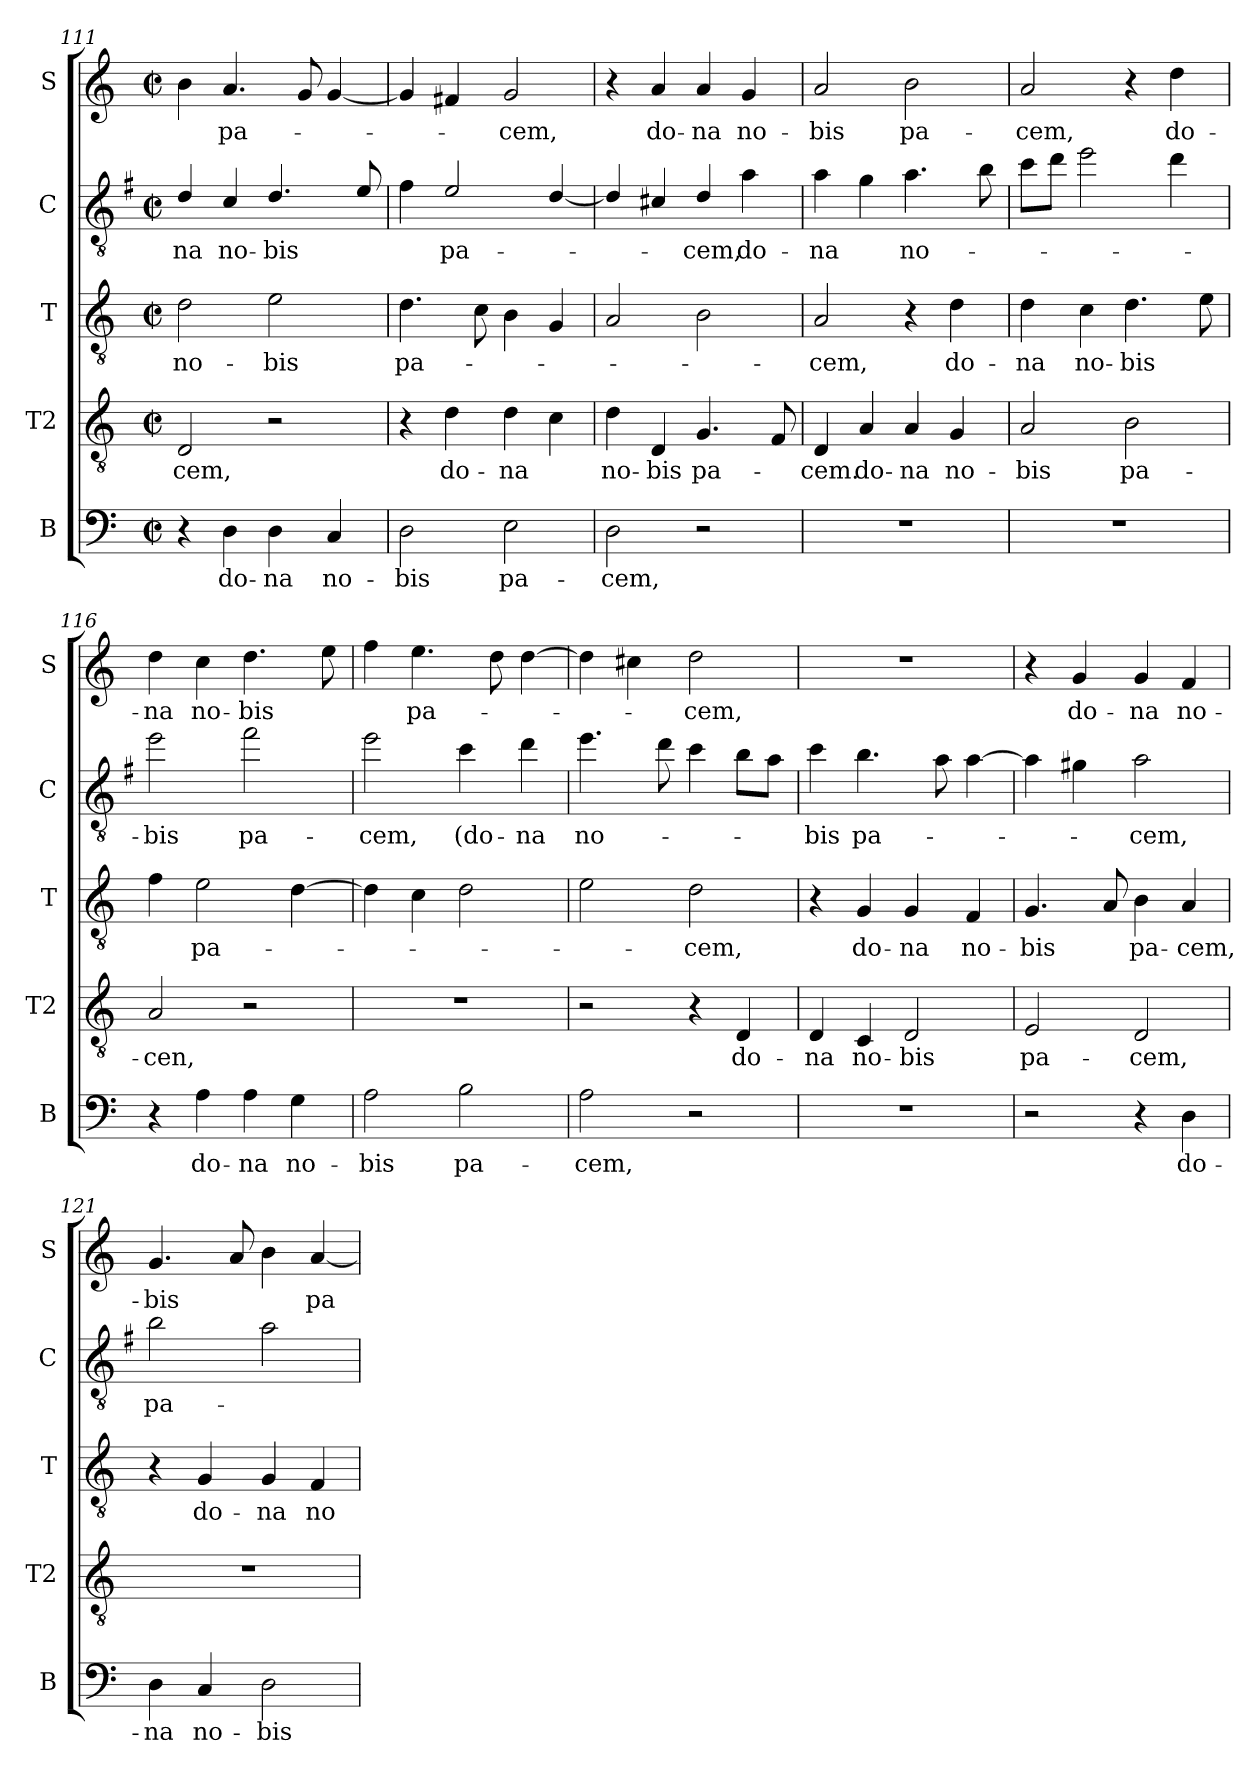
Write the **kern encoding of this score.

**kern	**text	**kern	**text	**kern	**text	**kern	**text	**kern	**text
*part5	*part5	*part4	*part4	*part3	*part3	*part2	*part2	*part1	*part1
*staff5	*staff5	*staff4	*staff4	*staff3	*staff3	*staff2	*staff2	*staff1	*staff1
*I"B	*	*I"T2	*	*I"T	*	*I"C	*	*I"S	*
*I'B	*	*I'T2	*	*I'T	*	*I'C	*	*I'S	*
*clefF4	*	*clefGv2	*	*clefGv2	*	*clefGv2	*	*clefG2	*
*	*	*	*	*	*	*ITrd4c7	*	*	*
*k[]	*	*k[]	*	*k[]	*	*k[]	*	*k[]	*
*M2/2	*	*M2/2	*	*M2/2	*	*M2/2	*	*M2/2	*
*met(c|)	*	*met(c|)	*	*met(c|)	*	*met(c|)	*	*met(c|)	*
=111	=111	=111	=111	=111	=111	=111	=111	=111	=111
!	!	!	!LO:LY:b	!	!LO:LY:b	!	!LO:LY:b	!	!
4r	.	2D/	-cem,	2d\	no-	4G/	-na	4b\	.
!	!LO:LY:b	!	!	!	!	!	!LO:LY:b	!	!LO:LY:b
4D\	do-	.	.	.	.	4F/	no-	4.a/	pa-
!	!LO:LY:b	!	!	!	!LO:LY:b	!	!LO:LY:b	!	!
4D\	-na	2r	.	2e\	-bis	4.G/	-bis	.	.
.	.	.	.	.	.	.	.	8g/	.
!	!LO:LY:b	!	!	!	!	!	!	!	!
4C/	no-	.	.	.	.	.	.	[4g/	.
.	.	.	.	.	.	8A/	.	.	.
=112	=112	=112	=112	=112	=112	=112	=112	=112	=112
!	!LO:LY:b	!	!	!	!LO:LY:b	!	!	!	!
2D\	-bis	4r	.	4.d\	pa-	4B\	.	4g/]	.
!	!	!	!LO:LY:b	!	!	!	!LO:LY:b	!	!
.	.	4d\	do-	.	.	2A/	pa-	4f#X/	.
.	.	.	.	8c\	.	.	.	.	.
!	!LO:LY:b	!	!LO:LY:b	!	!	!	!	!	!LO:LY:b
2E\	pa-	4d\	na	4B\	.	.	.	2g/	-cem,
.	.	4c\	.	4G/	.	[4G/	.	.	.
=113	=113	=113	=113	=113	=113	=113	=113	=113	=113
!	!LO:LY:b	!	!LO:LY:b	!	!	!	!	!	!
2D\	-cem,	4d\	no-	2A/	.	4G/]	.	4r	.
!	!	!	!LO:LY:b	!	!	!	!	!	!LO:LY:b
.	.	4D/	-bis	.	.	4F#X/	.	4a/	do-
!	!	!	!LO:LY:b	!	!	!	!LO:LY:b	!	!LO:LY:b
2r	.	4.G/	pa-	2B\	.	4G/	-cem,	4a/	-na
!	!	!	!	!	!	!	!LO:LY:b	!	!LO:LY:b
.	.	.	.	.	.	4d\	do-	4g/	no-
.	.	8F/	.	.	.	.	.	.	.
!!LO:PB:g=z
=114	=114	=114	=114	=114	=114	=114	=114	=114	=114
!	!	!	!LO:LY:b	!	!LO:LY:b	!	!LO:LY:b	!	!LO:LY:b
1r	.	4D/	-cem.	2A/	-cem,	4d\	-na	2a/	-bis
!	!	!	!LO:LY:b	!	!	!	!	!	!
.	.	4A/	do-	.	.	4c\	.	.	.
!	!	!	!LO:LY:b	!	!	!	!LO:LY:b	!	!LO:LY:b
.	.	4A/	-na	4r	.	4.d\	no-	2b\	pa-
!	!	!	!LO:LY:b	!	!LO:LY:b	!	!	!	!
.	.	4G/	no-	4d\	do-	.	.	.	.
.	.	.	.	.	.	8e\	.	.	.
=115	=115	=115	=115	=115	=115	=115	=115	=115	=115
!	!	!	!LO:LY:b	!	!LO:LY:b	!	!	!	!LO:LY:b
1r	.	2A/	-bis	4d\	-na	8f\L	.	2a/	-cem,
.	.	.	.	.	.	8g\J	.	.	.
!	!	!	!	!	!LO:LY:b	!	!	!	!
.	.	.	.	4c\	no-	2a\	.	.	.
!	!	!	!LO:LY:b	!	!LO:LY:b	!	!	!	!
.	.	2B\	pa-	4.d\	-bis	.	.	4r	.
!	!	!	!	!	!	!	!	!	!LO:LY:b
.	.	.	.	.	.	4g\	.	4dd\	do-
.	.	.	.	8e\	.	.	.	.	.
=116	=116	=116	=116	=116	=116	=116	=116	=116	=116
!	!	!	!LO:LY:b	!	!	!	!LO:LY:b	!	!LO:LY:b
4r	.	2A/	-cen,	4f\	.	2a\	bis	4dd\	-na
!	!LO:LY:b	!	!	!	!LO:LY:b	!	!	!	!LO:LY:b
4A\	do-	.	.	2e\	pa-	.	.	4cc\	no-
!	!LO:LY:b	!	!	!	!	!	!LO:LY:b	!	!LO:LY:b
4A\	-na	2r	.	.	.	2b\	pa-	4.dd\	-bis
!	!LO:LY:b	!	!	!	!	!	!	!	!
4G\	no-	.	.	[4d\	.	.	.	.	.
.	.	.	.	.	.	.	.	8ee\	.
=117	=117	=117	=117	=117	=117	=117	=117	=117	=117
!	!LO:LY:b	!	!	!	!	!	!LO:LY:b	!	!
2A\	-bis	1r	.	4d\]	.	2a\	-cem,	4ff\	.
!	!	!	!	!	!	!	!	!	!LO:LY:b
.	.	.	.	4c\	.	.	.	4.ee\	pa-
!	!LO:LY:b	!	!	!	!	!	!LO:LY:b	!	!
2B\	pa-	.	.	2d\	.	4f\	(do-	.	.
.	.	.	.	.	.	.	.	8dd\	.
!	!	!	!	!	!	!	!LO:LY:b	!	!
.	.	.	.	.	.	4g\	-na	[4dd\	.
=118	=118	=118	=118	=118	=118	=118	=118	=118	=118
!	!LO:LY:b	!	!	!	!	!	!LO:LY:b	!	!
2A\	-cem,	2r	.	2e\	.	4.a\	no-	4dd\]	.
.	.	.	.	.	.	.	.	4cc#X\	.
.	.	.	.	.	.	8g\	.	.	.
!	!	!	!	!	!LO:LY:b	!	!	!	!LO:LY:b
2r	.	4r	.	2d\	-cem,	4f\	.	2dd\	-cem,
!	!	!	!LO:LY:b	!	!	!	!	!	!
.	.	4D/	do-	.	.	8e\L	.	.	.
.	.	.	.	.	.	8d\J	.	.	.
!!LO:LB:g=z
=119	=119	=119	=119	=119	=119	=119	=119	=119	=119
!	!	!	!LO:LY:b	!	!	!	!LO:LY:b	!	!
1r	.	4D/	-na	4r	.	4f\	-bis	1r	.
!	!	!	!LO:LY:b	!	!LO:LY:b	!	!LO:LY:b	!	!
.	.	4C/	no-	4G/	do-	4.e\	pa-	.	.
!	!	!	!LO:LY:b	!	!LO:LY:b	!	!	!	!
.	.	2D/	-bis	4G/	-na	.	.	.	.
.	.	.	.	.	.	8d\	.	.	.
!	!	!	!	!	!LO:LY:b	!	!	!	!
.	.	.	.	4F/	no-	[4d\	.	.	.
=120	=120	=120	=120	=120	=120	=120	=120	=120	=120
!	!	!	!LO:LY:b	!	!LO:LY:b	!	!	!	!
2r	.	2E/	pa-	4.G/	-bis	4d\]	.	4r	.
!	!	!	!	!	!	!	!	!	!LO:LY:b
.	.	.	.	.	.	4c#X\	.	4g/	do-
.	.	.	.	8A/	.	.	.	.	.
!	!	!	!LO:LY:b	!	!LO:LY:b	!	!LO:LY:b	!	!LO:LY:b
4r	.	2D/	-cem,	4B\	pa-	2d\	cem,	4g/	-na
!	!LO:LY:b	!	!	!	!LO:LY:b	!	!	!	!LO:LY:b
4D\	do-	.	.	4A/	-cem,	.	.	4f/	no-
=121	=121	=121	=121	=121	=121	=121	=121	=121	=121
!	!LO:LY:b	!	!	!	!	!	!LO:LY:b	!	!LO:LY:b
4D\	-na	1r	.	4r	.	2e\	pa-	4.g/	-bis
!	!LO:LY:b	!	!	!	!LO:LY:b	!	!	!	!
4C/	no-	.	.	4G/	do-	.	.	.	.
.	.	.	.	.	.	.	.	8a/	.
!	!LO:LY:b	!	!	!	!LO:LY:b	!	!	!	!
2D\	-bis	.	.	4G/	-na	2d\	.	4b\	.
!	!	!	!	!	!LO:LY:b	!	!	!	!LO:LY:b
.	.	.	.	4F/	no-	.	.	[4a/	pa-
=	=	=	=	=	=	=	=	=	=
*-	*-	*-	*-	*-	*-	*-	*-	*-	*-
